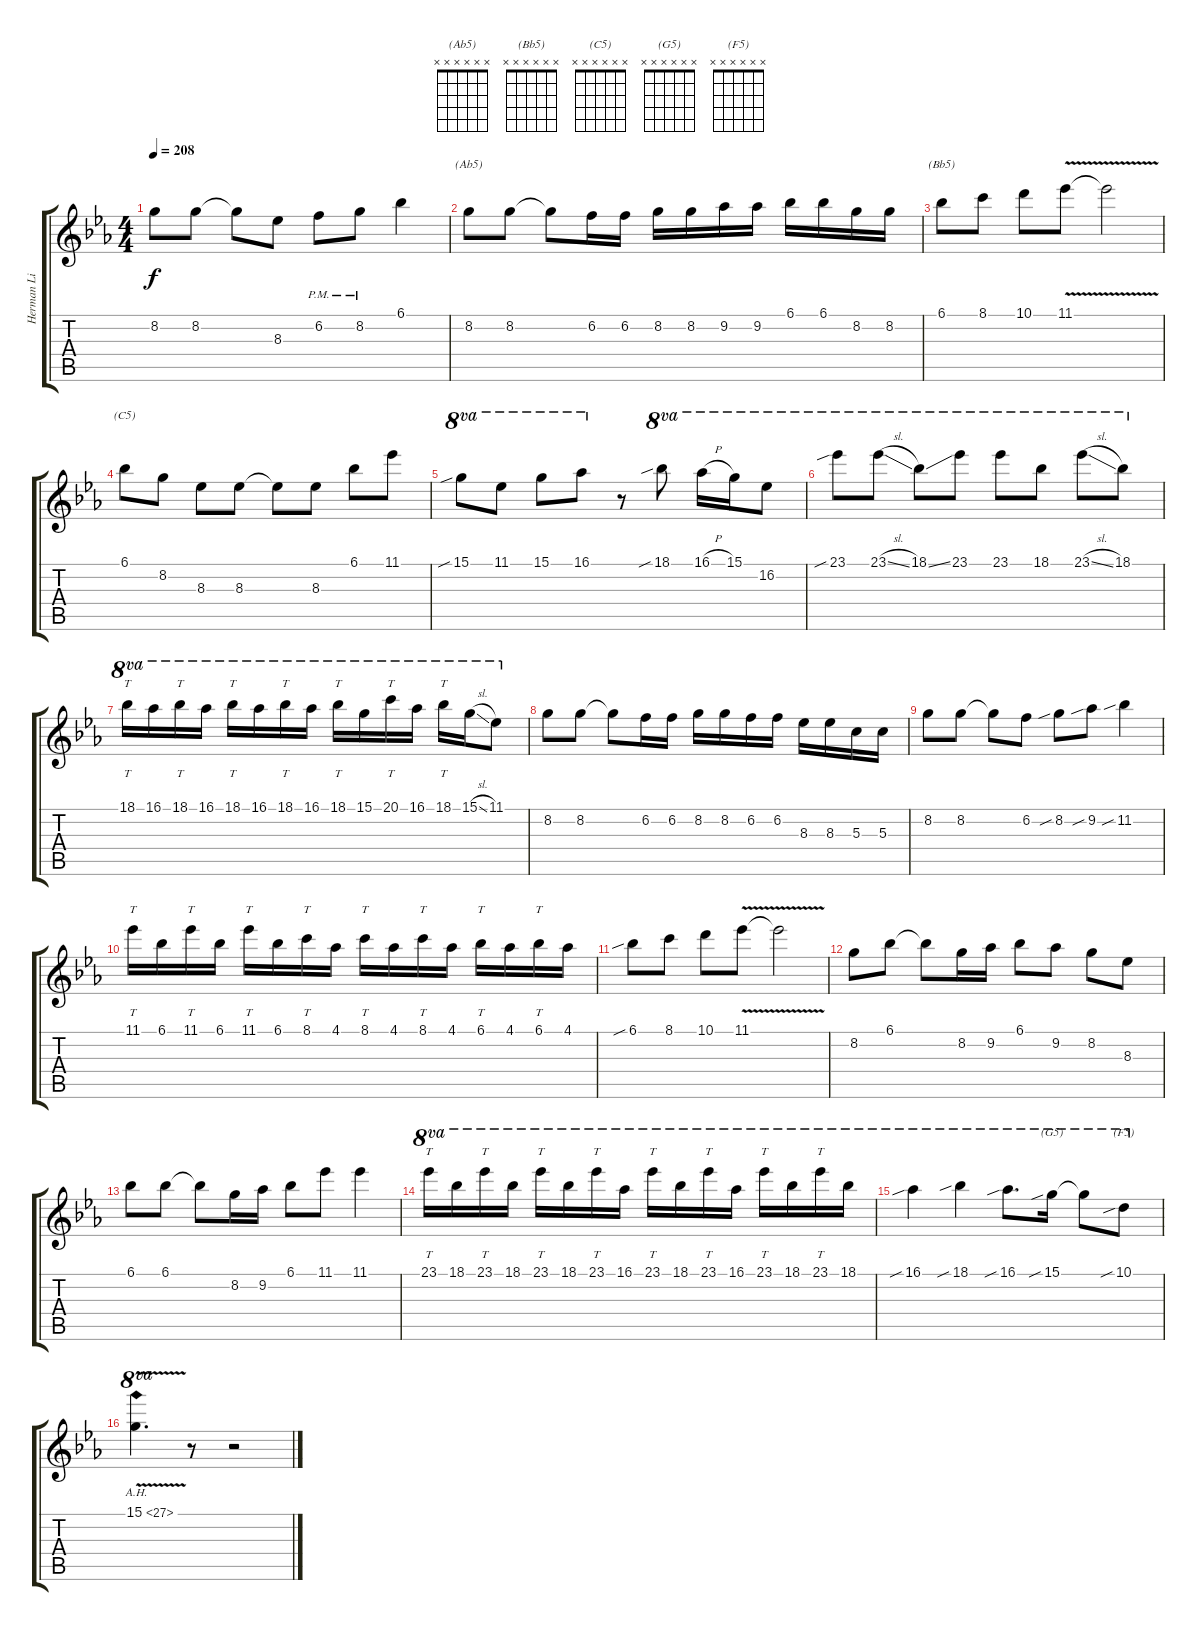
\track ("Herman Li (Lead 1 and Rhythm)" "Herman Li ") {instrument distortionguitar}
\staff {score tabs}
\tuning (E4 B3 G3 D3 A2 E2) {hide}
\chord ("(Ab5)" x x x x x x)
\chord ("(Bb5)" x x x x x x)
\chord ("(C5)" x x x x x x)
\chord ("(G5)" x x x x x x)
\chord ("(F5)" x x x x x x)
\ts (4 4)
\tempo 208
\clef g2
\ks eb
8.2.8{dy f} 8.2.8 8.2{t}.8 8.3.8 6.2{pm}.8 8.2{pm}.8 6.1.4 |
8.2.8{ch "(Ab5)"} 8.2.8 8.2{t}.8 6.2.16 6.2.16 8.2.16 8.2.16 9.2.16 9.2.16 6.1.16 6.1.16 8.2.16 8.2.16 |
6.1.8{ch "(Bb5)"} 8.1.8 10.1.8 11.1{v}.8 11.1{t}.2 |
6.1.8{ch "(C5)"} 8.2.8 8.3.8 8.3.8 8.3{t}.8 8.3.8 6.1.8 11.1.8 |
15.1{sib}.8{ot 8va} 11.1.8{ot 8va} 15.1.8{ot 8va} 16.1.8{ot 8va} r.8 18.1{sib}.8{ot 8va} 16.1{h}.16{ot 8va} 15.1.16{ot 8va} 16.2.8{ot 8va} |
23.1{sib}.8{ot 8va} 23.1{sl}.8{ot 8va} 18.1{ss}.8{ot 8va} 23.1.8{ot 8va} 23.1.8{ot 8va} 18.1.8{ot 8va} 23.1{sl}.8{ot 8va} 18.1.8{ot 8va} |
18.1.16{tt ot 8va} 16.1.16{ot 8va} 18.1.16{tt ot 8va} 16.1.16{ot 8va} 18.1.16{tt ot 8va} 16.1.16{ot 8va} 18.1.16{tt ot 8va} 16.1.16{ot 8va} 18.1.16{tt ot 8va} 15.1.16{ot 8va} 20.1.16{tt ot 8va} 16.1.16{ot 8va} 18.1.16{tt ot 8va} 15.1{sl}.16{ot 8va} 11.1.8{ot 8va} |
8.2.8 8.2.8 8.2{t}.8 6.2.16 6.2.16 8.2.16 8.2.16 6.2.16 6.2.16 8.3.16 8.3.16 5.3.16 5.3.16 |
8.2.8 8.2.8 8.2{t}.8 6.2.8 8.2{sib}.8 9.2{sib}.8 11.2{sib}.4 |
11.1.16{tt} 6.1.16 11.1.16{tt} 6.1.16 11.1.16{tt} 6.1.16 8.1.16{tt} 4.1.16 8.1.16{tt} 4.1.16 8.1.16{tt} 4.1.16 6.1.16{tt} 4.1.16 6.1.16{tt} 4.1.16 |
6.1{sib}.8 8.1.8 10.1.8 11.1{v}.8 11.1{t}.2 |
8.2.8 6.1.8 6.1{t}.8 8.2.16 9.2.16 6.1.8 9.2.8 8.2.8 8.3.8 |
6.1.8 6.1.8 6.1{t}.8 8.2.16 9.2.16 6.1.8 11.1.8 11.1.4 |
23.1.16{tt ot 8va} 18.1.16{ot 8va} 23.1.16{tt ot 8va} 18.1.16{ot 8va} 23.1.16{tt ot 8va} 18.1.16{ot 8va} 23.1.16{tt ot 8va} 16.1.16{ot 8va} 23.1.16{tt ot 8va} 18.1.16{ot 8va} 23.1.16{tt ot 8va} 16.1.16{ot 8va} 23.1.16{tt ot 8va} 18.1.16{ot 8va} 23.1.16{tt ot 8va} 18.1.16{ot 8va} |
16.1{sib}.4{ot 8va} 18.1{sib}.4{ot 8va} 16.1{sib}.8{d ot 8va} 15.1{sib}.16{ch "(G5)" ot 8va} 15.1{t}.8{ot 8va} 10.1{sib}.8{ch "(F5)" ot 8va} |
15.1{ah 12 v}.4{d ot 8va} r.8 r.2
